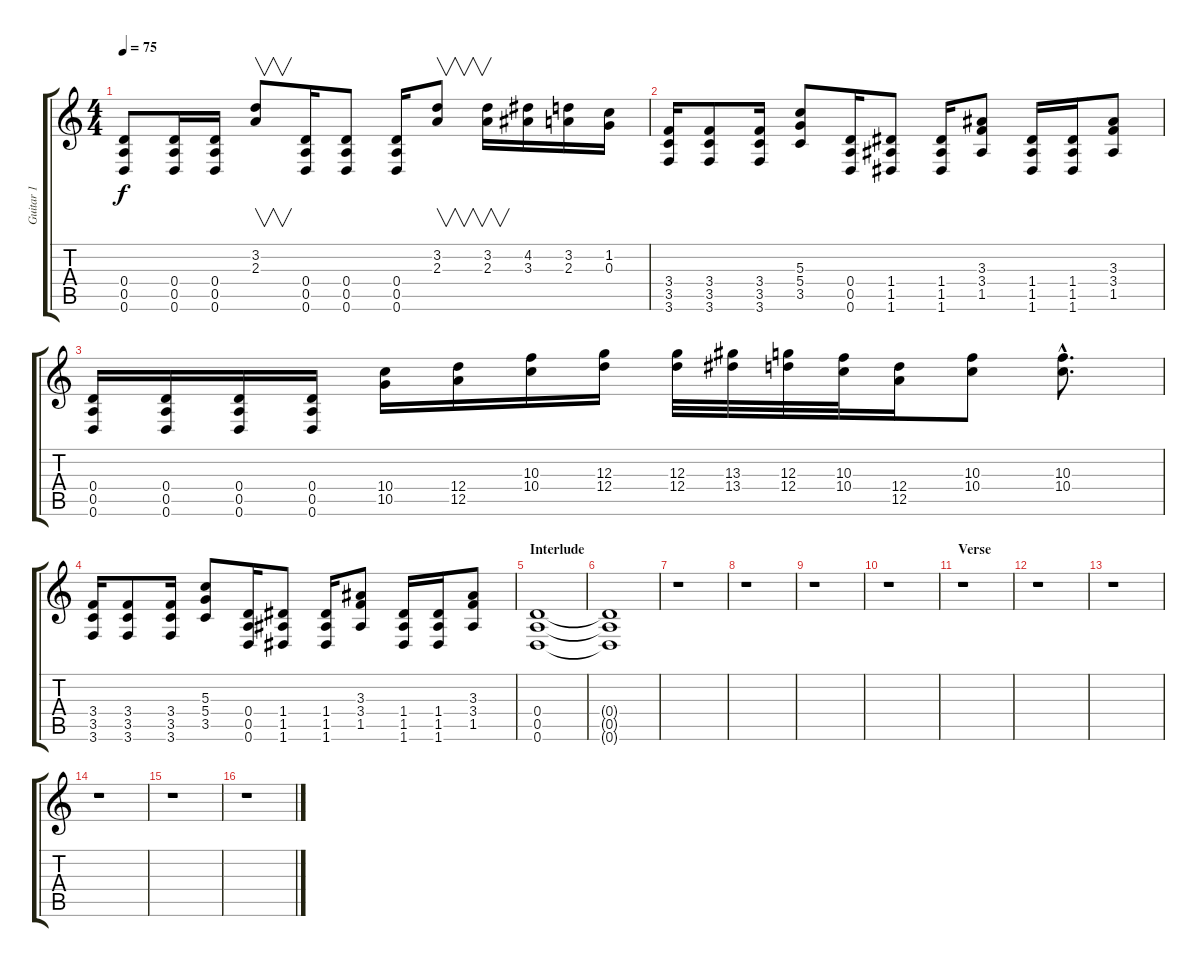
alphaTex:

\track ("Guitar 1" "Guitar 1") {instrument distortionguitar}
\staff {score tabs}
\tuning (E4 B3 G3 D3 A2 D2) {hide}
\ts (4 4)
\tempo 75
\clef g2
\ks c
(0.4 0.5 0.6).8{dy f} (0.4 0.5 0.6).16 (0.4 0.5 0.6).16 (3.2 2.3).8{v} (0.4 0.5 0.6).16 (0.4 0.5 0.6).8 (0.4 0.5 0.6).16 (3.2 2.3).8{v} (3.2 2.3).16{v} (4.2 3.3).16 (3.2 2.3).16 (1.2 0.3).16 |
(3.4 3.5 3.6).16 (3.4 3.5 3.6).8 (3.4 3.5 3.6).16 (5.3 5.4 3.5).8 (0.4 0.5 0.6).16 (1.4 1.5 1.6).8 (1.4 1.5 1.6).16 (3.3 3.4 1.5).8 (1.4 1.5 1.6).16 (1.4 1.5 1.6).16 (3.3 3.4 1.5).8 |
(0.4 0.5 0.6).16 (0.4 0.5 0.6).16 (0.4 0.5 0.6).16 (0.4 0.5 0.6).16 (10.4 10.5).16 (12.4 12.5).16 (10.3 10.4).16 (12.3 12.4).16 (12.3 12.4).32 (13.3 13.4).32 (12.3 12.4).32 (10.3 10.4).32 (12.4 12.5).16 (10.3 10.4).8 (10.3{hac} 10.4{hac}).8{d} |
(3.4 3.5 3.6).16 (3.4 3.5 3.6).8 (3.4 3.5 3.6).16 (5.3 5.4 3.5).8 (0.4 0.5 0.6).16 (1.4 1.5 1.6).8 (1.4 1.5 1.6).16 (3.3 3.4 1.5).8 (1.4 1.5 1.6).16 (1.4 1.5 1.6).16 (3.3 3.4 1.5).8 |
\section ("" "Interlude")
(0.4 0.5 0.6).1 |
(0.4{t} 0.5{t} 0.6{t}).1 |
r.1 |
r.1 |
r.1 |
r.1 |
\section ("" "Verse")
r.1 |
r.1 |
r.1 |
r.1 |
r.1 |
r.1
